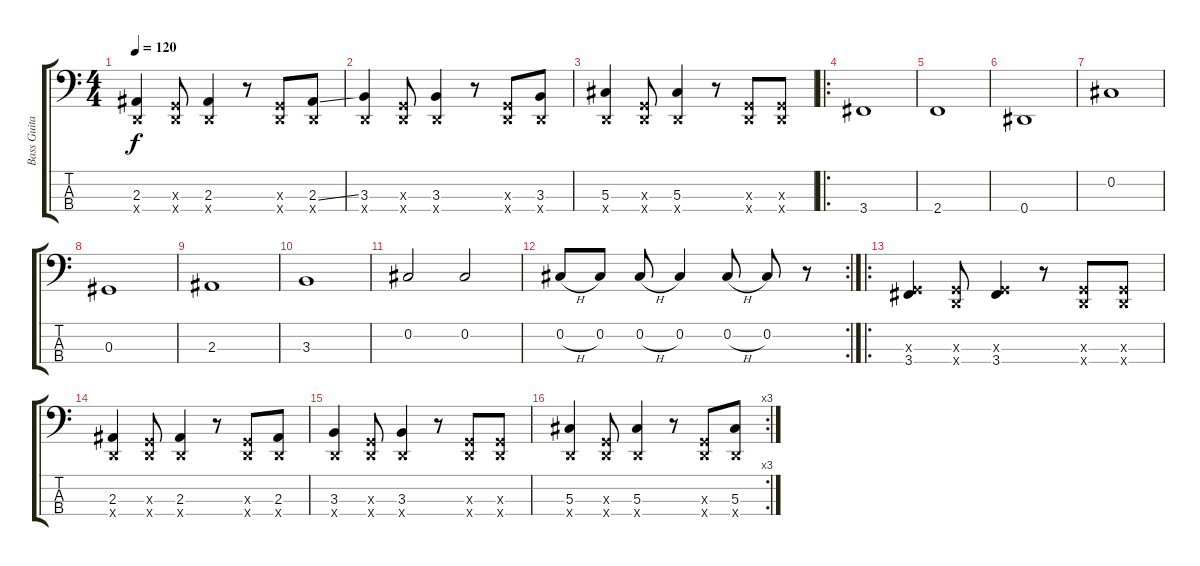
\track ("Bass Guitar" "Bass Guita") {instrument acousticbass}
\staff {score tabs}
\tuning (Gb2 Db2 Ab1 Eb1) {hide}
\ts (4 4)
\tempo 120
\clef f4
\ks c
(2.3 -1.4{x}).4{dy f} (-1.3{x} -1.4{x}).8 (2.3 -1.4{x}).4 r.8 (-1.3{x} -1.4{x}).8 (2.3{ss} -1.4{x}).8 |
(3.3 -1.4{x}).4 (-1.3{x} -1.4{x}).8 (3.3 -1.4{x}).4 r.8 (-1.3{x} -1.4{x}).8 (3.3 -1.4{x}).8 |
(5.3 -1.4{x}).4 (-1.3{x} -1.4{x}).8 (5.3 -1.4{x}).4 r.8 (-1.3{x} -1.4{x}).8 (-1.3{x} -1.4{x}).8 |
\ro
3.4.1 |
2.4.1 |
0.4.1 |
0.2.1 |
0.3.1 |
2.3.1 |
3.3.1 |
0.2.2 0.2.2 |
\rc 2
0.2{h}.8 0.2.8 0.2{h}.8 0.2.4 0.2{h}.8 0.2.8 r.8 |
\ro
(-1.3{x} 3.4).4 (-1.3{x} -1.4{x}).8 (-1.3{x} 3.4).4 r.8 (-1.3{x} -1.4{x}).8 (-1.3{x} -1.4{x}).8 |
(2.3 -1.4{x}).4 (-1.3{x} -1.4{x}).8 (2.3 -1.4{x}).4 r.8 (-1.3{x} -1.4{x}).8 (2.3 -1.4{x}).8 |
(3.3 -1.4{x}).4 (-1.3{x} -1.4{x}).8 (3.3 -1.4{x}).4 r.8 (-1.3{x} -1.4{x}).8 (-1.3{x} -1.4{x}).8 |
\rc 3
(5.3 -1.4{x}).4 (-1.3{x} -1.4{x}).8 (5.3 -1.4{x}).4 r.8 (-1.3{x} -1.4{x}).8 (5.3 -1.4{x}).8
